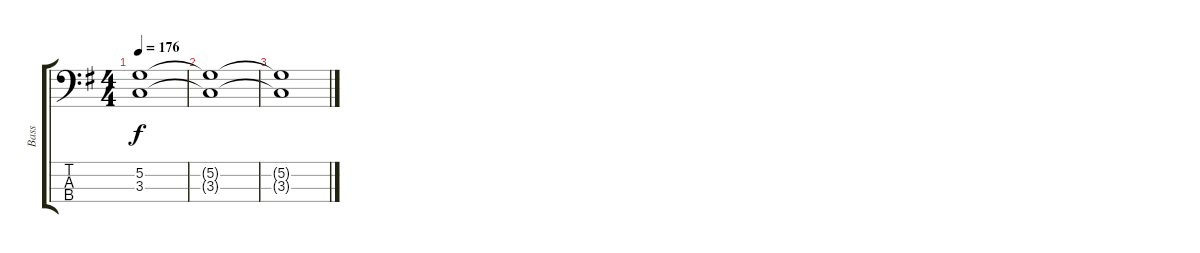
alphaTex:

\track ("Bass" "Bass") {instrument electricbasspick}
\staff {score tabs}
\tuning (G2 D2 A1 E1) {hide}
\ts (4 4)
\tempo 176
\clef f4
\ks g
(5.2{t} 3.3{t}).1{dy f} |
(5.2{t} 3.3{t}).1 |
(5.2{t} 3.3{t}).1
